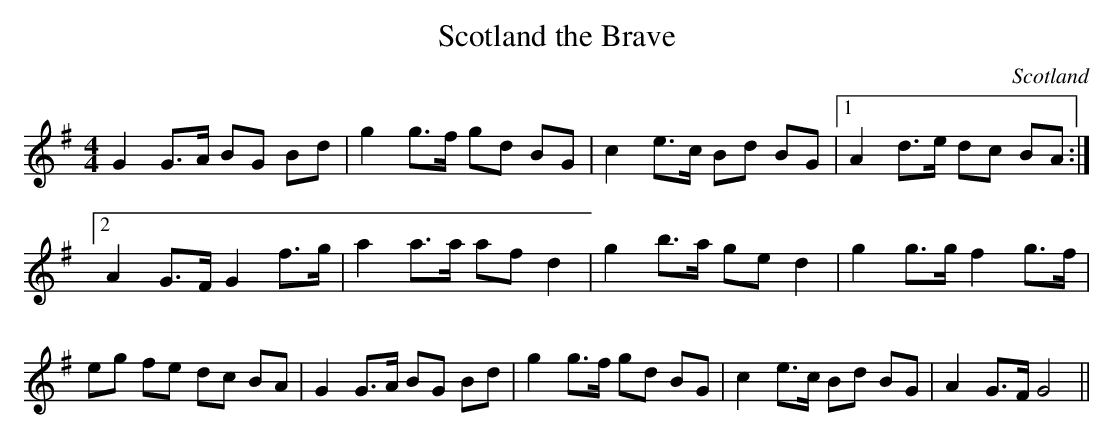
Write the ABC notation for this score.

X:1
T:Scotland the Brave
O:Scotland
M:4/4
K:G
G2 G>A BG Bd | g2 g>f gd BG | c2 e>c Bd BG \
|1 A2d>e dc BA :|2 A2G>F G2f>g | \
a2 a>a af d2 | g2 b>a ge d2 | \
g2 g>g f2 g>f | eg fe dc BA |\
G2 G>A BG Bd | g2 g>f gd BG |\
c2 e>c Bd BG | A2 G>F G4 ||**
